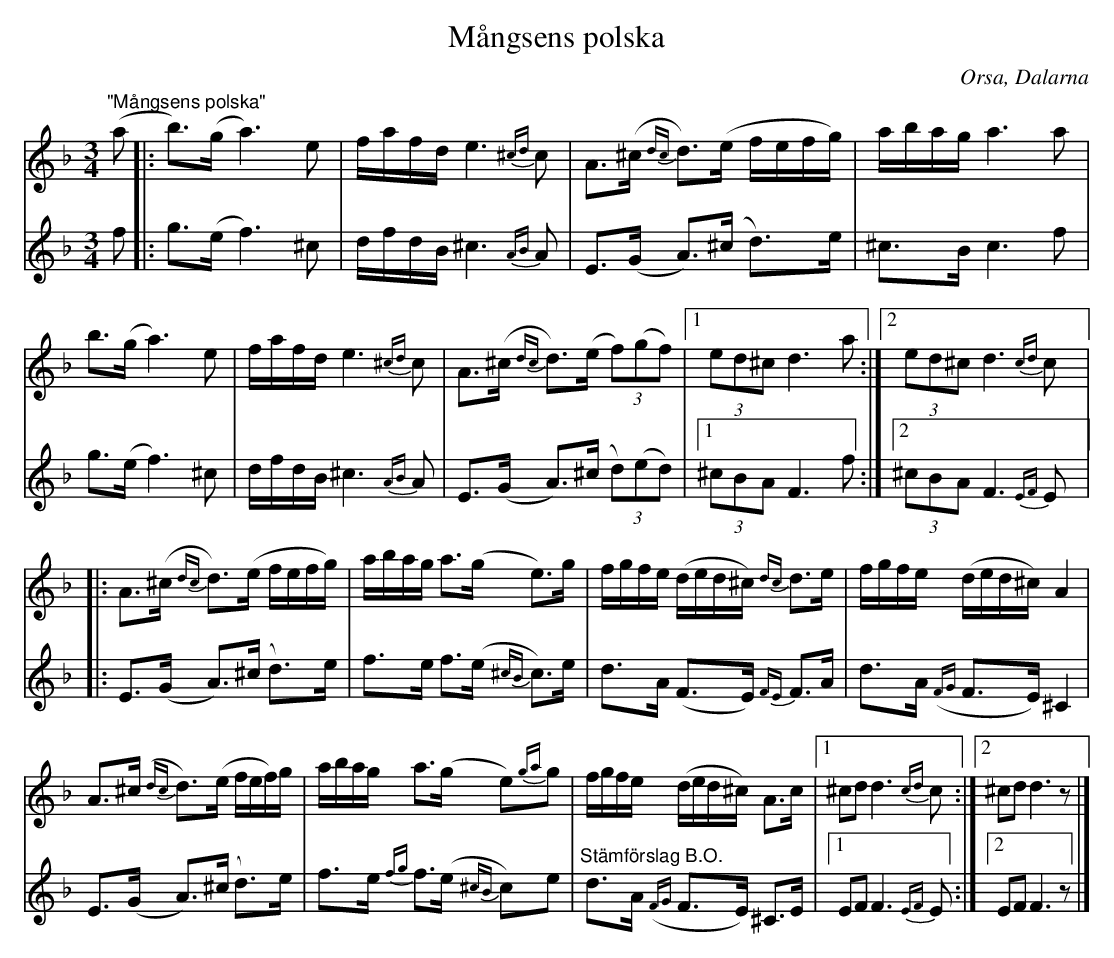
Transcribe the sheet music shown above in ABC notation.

X:1
T:Mångsens polska
O:Orsa, Dalarna
L:1/8
M:3/4
K:Dm
V:1
"^\"Mångsens polska\"" (a |: b>)(g a3) e | f/a/f/d/ e3{^cd} c | A>(^c{dc} d>)(e f/e/f/g/) | a/b/a/g/ a3 a |
b>(g a3) e | f/a/f/d/ e3{^cd} c | A>(^c{dc} d>)(e (3f)(gf) |1 (3ed^c d3 a :|2 (3ed^c d3{cd} c |:
A>(^c{dc} d>)(e f/e/f/g/) | a/b/a/g/ a>(g e>)g | f/g/f/e/ (d/e/d/^c/){dc} d>e | f/g/f/e/ (d/e/d/^c/) A2 |
A>(^c{dc} d>)(e f/e/f/)g/ | a/b/a/g/ a>(g e){ga}g | f/g/f/e/ (d/e/d/^c/) A>c |1 ^cd d3{cd} c :|2 ^cd d3 z |]
V:2
f |: g>(e f3) ^c | d/f/d/B/ ^c3{AB} A | E>(G A>)(^c d>)e | ^c>B c3 f | g>(e f3) ^c |
d/f/d/B/ ^c3{AB} A | E>(G A>)(^c (3d)(ed) |1 (3^cBA F3 f :|2 (3^cBA F3{EF} E |:
E>(G A>)(^c d>)e | f>e f>(e{^cB} c>)e | d>A (F>E){FE} F>A | d>A({FG} F>E) ^C2 |
E>(G A>)(^c d>)e | f>e{fg} f>(e{^cB} c)e |"^Stämförslag B.O." d>A({FG} F>E) ^C>E |1 EF F3{EF} E :|2 EF F3 z |]
